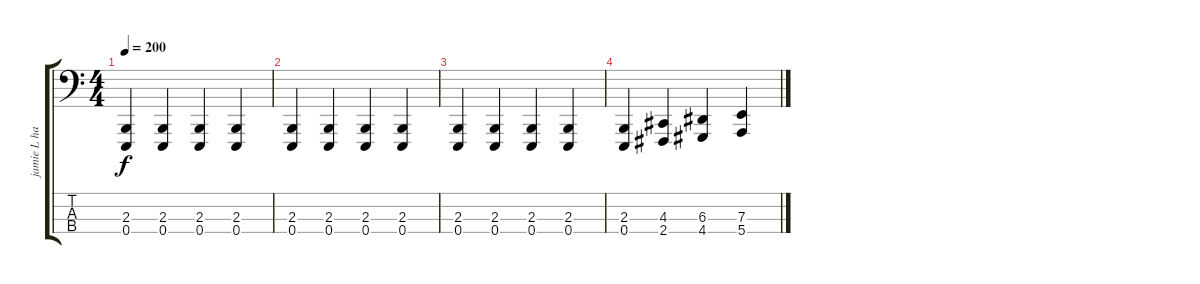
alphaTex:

\track ("jamie L hand" "jamie L ha") {instrument acousticgrandpiano}
\staff {score tabs}
\tuning (G2 D2 A1 E1) {hide}
\ts (4 4)
\tempo 200
\clef f4
\ks c
(2.3 0.4).4{dy f} (2.3 0.4).4 (2.3 0.4).4 (2.3 0.4).4 |
(2.3 0.4).4 (2.3 0.4).4 (2.3 0.4).4 (2.3 0.4).4 |
(2.3 0.4).4 (2.3 0.4).4 (2.3 0.4).4 (2.3 0.4).4 |
(2.3 0.4).4 (4.3 2.4).4 (6.3 4.4).4 (7.3 5.4).4
